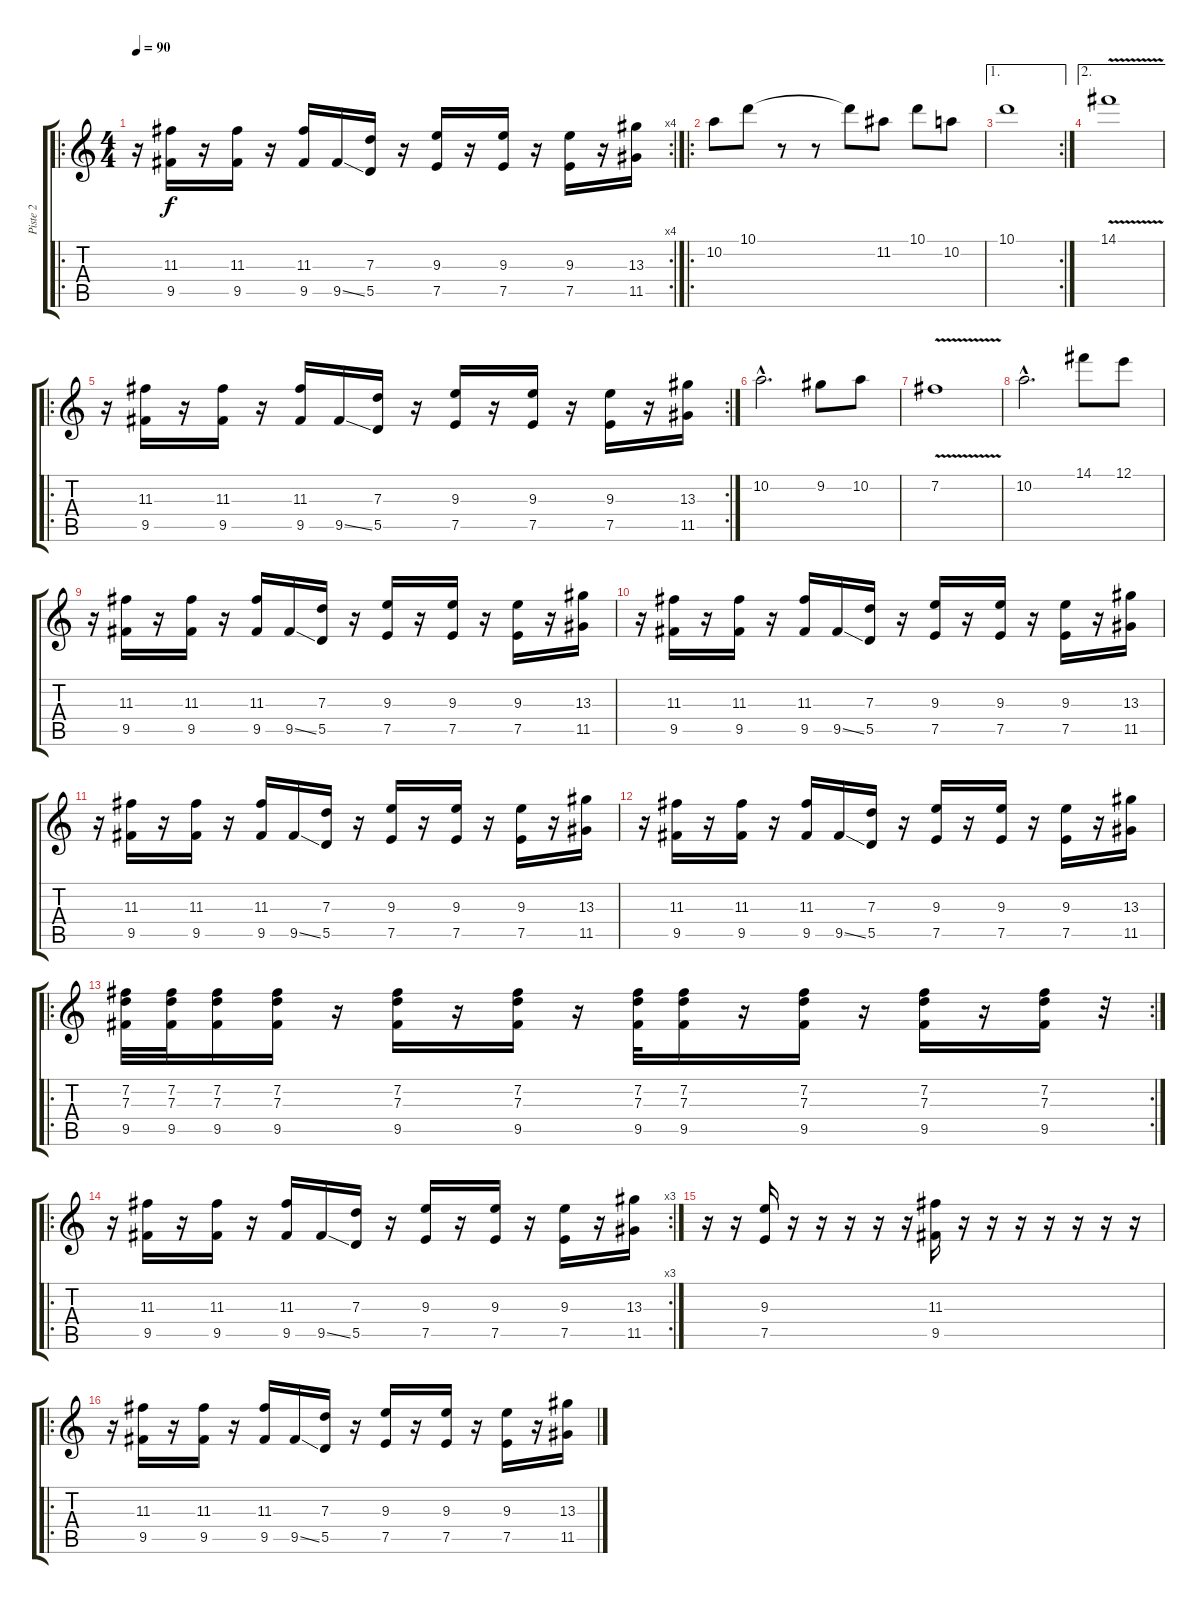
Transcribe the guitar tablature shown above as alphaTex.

\track ("Piste 2" "Piste 2") {instrument electricguitarclean}
\staff {score tabs}
\tuning (E4 B3 G3 D3 A2 E2) {hide}
\ro
\rc 4
\ts (4 4)
\tempo 90
\clef g2
\ks c
r.16{dy f instrument electricguitarclean} (11.3 9.5).16 r.16 (11.3 9.5).16 r.16 (11.3 9.5).16 9.5{ss}.16 (7.3 5.5).16 r.16 (9.3 7.5).16 r.16 (9.3 7.5).16 r.16 (9.3 7.5).16 r.16 (13.3 11.5).16 |
\ro
10.2.8 10.1.8 r.8 r.8 10.1{t}.8 11.2.8 10.1.8 10.2.8 |
\ae 1
\rc 2
10.1.1 |
\ae 2
14.1{v}.1 |
\ro
\rc 2
r.16 (11.3 9.5).16 r.16 (11.3 9.5).16 r.16 (11.3 9.5).16 9.5{ss}.16 (7.3 5.5).16 r.16 (9.3 7.5).16 r.16 (9.3 7.5).16 r.16 (9.3 7.5).16 r.16 (13.3 11.5).16 |
10.2{hac}.2{d} 9.2.8 10.2.8 |
7.2{v}.1 |
10.2{hac}.2{d} 14.1.8 12.1.8 |
r.16 (11.3 9.5).16 r.16 (11.3 9.5).16 r.16 (11.3 9.5).16 9.5{ss}.16 (7.3 5.5).16 r.16 (9.3 7.5).16 r.16 (9.3 7.5).16 r.16 (9.3 7.5).16 r.16 (13.3 11.5).16 |
r.16 (11.3 9.5).16 r.16 (11.3 9.5).16 r.16 (11.3 9.5).16 9.5{ss}.16 (7.3 5.5).16 r.16 (9.3 7.5).16 r.16 (9.3 7.5).16 r.16 (9.3 7.5).16 r.16 (13.3 11.5).16 |
r.16 (11.3 9.5).16 r.16 (11.3 9.5).16 r.16 (11.3 9.5).16 9.5{ss}.16 (7.3 5.5).16 r.16 (9.3 7.5).16 r.16 (9.3 7.5).16 r.16 (9.3 7.5).16 r.16 (13.3 11.5).16 |
r.16 (11.3 9.5).16 r.16 (11.3 9.5).16 r.16 (11.3 9.5).16 9.5{ss}.16 (7.3 5.5).16 r.16 (9.3 7.5).16 r.16 (9.3 7.5).16 r.16 (9.3 7.5).16 r.16 (13.3 11.5).16 |
\ro
\rc 2
(7.2 7.3 9.5).32 (7.2 7.3 9.5).32 (7.2 7.3 9.5).16 (7.2 7.3 9.5).16 r.16 (7.2 7.3 9.5).16 r.16 (7.2 7.3 9.5).16 r.16 (7.2 7.3 9.5).32 (7.2 7.3 9.5).16 r.16 (7.2 7.3 9.5).16 r.16 (7.2 7.3 9.5).16 r.16 (7.2 7.3 9.5).16 r.32 |
\ro
\rc 3
r.16 (11.3 9.5).16 r.16 (11.3 9.5).16 r.16 (11.3 9.5).16 9.5{ss}.16 (7.3 5.5).16 r.16 (9.3 7.5).16 r.16 (9.3 7.5).16 r.16 (9.3 7.5).16 r.16 (13.3 11.5).16 |
r.16 r.16 (9.3 7.5).16 r.16 r.16 r.16 r.16 r.16 (11.3 9.5).16 r.16 r.16 r.16 r.16 r.16 r.16 r.16 |
\ro
r.16 (11.3 9.5).16 r.16 (11.3 9.5).16 r.16 (11.3 9.5).16 9.5{ss}.16 (7.3 5.5).16 r.16 (9.3 7.5).16 r.16 (9.3 7.5).16 r.16 (9.3 7.5).16 r.16 (13.3 11.5).16
